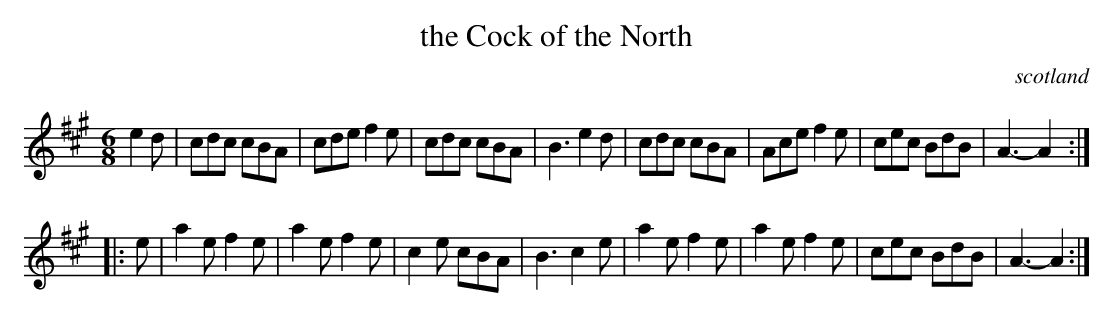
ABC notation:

X:1
T:the Cock of the North
O:scotland
M:6/8
K:A
e2d |\
cdc cBA | cde f2e | cdc cBA | B3 e2d |\
cdc cBA | Ace f2e | cec BdB | A3-A2 :|
|:e |\
a2e f2e | a2e f2e | c2e cBA |B3 c2e |\
a2e f2e | a2e f2e | cec BdB | A3-A2 :|
